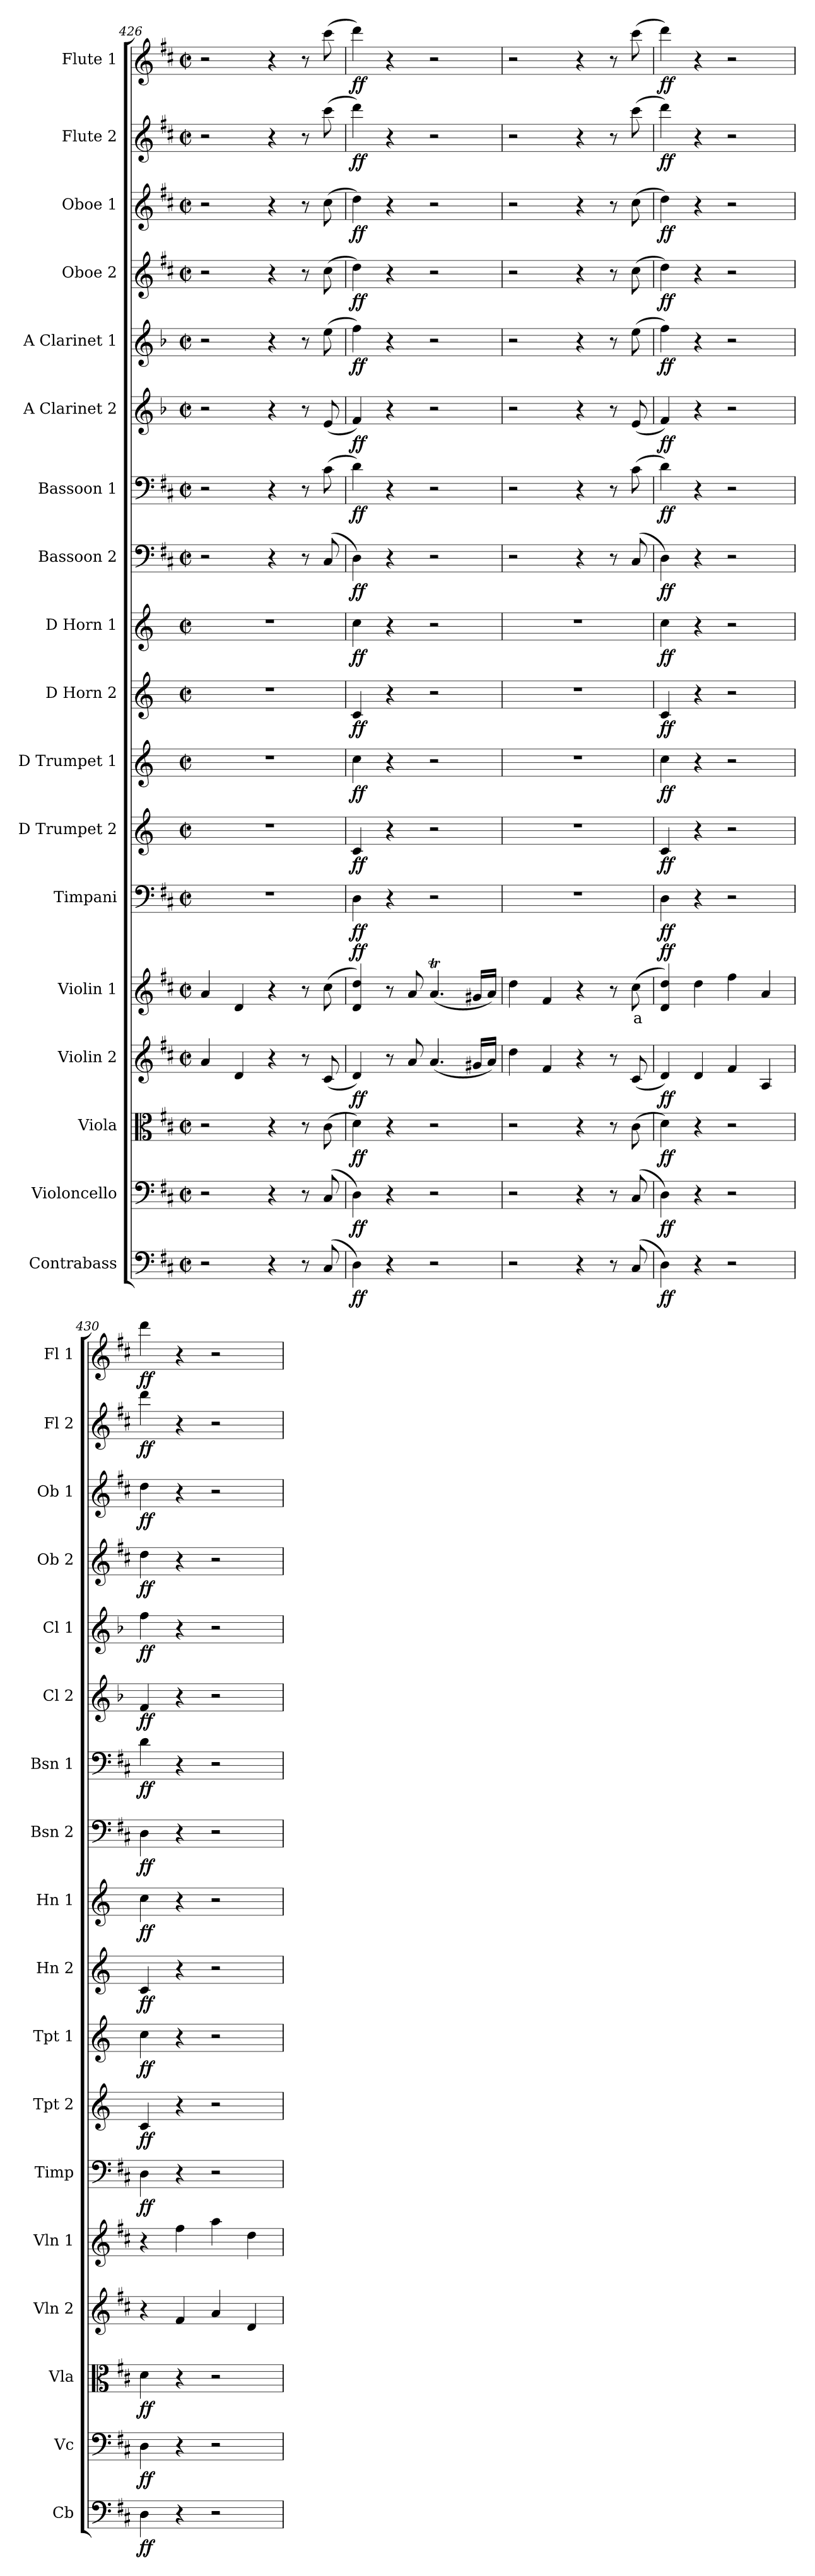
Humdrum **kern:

**kern	**dynam	**kern	**dynam	**kern	**dynam	**kern	**dynam	**kern	**text	**dynam	**kern	**dynam	**kern	**dynam	**kern	**dynam	**kern	**dynam	**kern	**dynam	**kern	**dynam	**kern	**dynam	**kern	**dynam	**kern	**dynam	**kern	**dynam	**kern	**dynam	**kern	**dynam	**kern	**dynam
*part18	*part18	*part17	*part17	*part16	*part16	*part15	*part15	*part14	*part14	*part14	*part13	*part13	*part12	*part12	*part11	*part11	*part10	*part10	*part9	*part9	*part8	*part8	*part7	*part7	*part6	*part6	*part5	*part5	*part4	*part4	*part3	*part3	*part2	*part2	*part1	*part1
*staff18	*staff18	*staff17	*staff17	*staff16	*staff16	*staff15	*staff15	*staff14	*staff14	*staff14	*staff13	*staff13	*staff12	*staff12	*staff11	*staff11	*staff10	*staff10	*staff9	*staff9	*staff8	*staff8	*staff7	*staff7	*staff6	*staff6	*staff5	*staff5	*staff4	*staff4	*staff3	*staff3	*staff2	*staff2	*staff1	*staff1
*I"Contrabass	*	*I"Violoncello	*	*I"Viola	*	*I"Violin 2	*	*I"Violin 1	*	*	*I"Timpani	*	*I"D Trumpet 2	*	*I"D Trumpet 1	*	*I"D Horn 2	*	*I"D Horn 1	*	*I"Bassoon 2	*	*I"Bassoon 1	*	*I"A Clarinet 2	*	*I"A Clarinet 1	*	*I"Oboe 2	*	*I"Oboe 1	*	*I"Flute 2	*	*I"Flute 1	*
*I'Cb	*	*I'Vc	*	*I'Vla	*	*I'Vln 2	*	*I'Vln 1	*	*	*I'Timp	*	*I'Tpt 2	*	*I'Tpt 1	*	*I'Hn 2	*	*I'Hn 1	*	*I'Bsn 2	*	*I'Bsn 1	*	*I'Cl 2	*	*I'Cl 1	*	*I'Ob 2	*	*I'Ob 1	*	*I'Fl 2	*	*I'Fl 1	*
*clefF4	*	*clefF4	*	*clefC3	*	*clefG2	*	*clefG2	*	*	*clefF4	*	*clefG2	*	*clefG2	*	*clefG2	*	*clefG2	*	*clefF4	*	*clefF4	*	*clefG2	*	*clefG2	*	*clefG2	*	*clefG2	*	*clefG2	*	*clefG2	*
*ITrd7c12	*	*	*	*	*	*	*	*	*	*	*	*	*ITrd-1c-2	*	*ITrd-1c-2	*	*ITrd6c10	*	*ITrd6c10	*	*	*	*	*	*ITrd2c3	*	*ITrd2c3	*	*	*	*	*	*	*	*	*
*k[f#c#]	*	*k[f#c#]	*	*k[f#c#]	*	*k[f#c#]	*	*k[f#c#]	*	*	*k[f#c#]	*	*k[f#c#]	*	*k[f#c#]	*	*k[f#c#]	*	*k[f#c#]	*	*k[f#c#]	*	*k[f#c#]	*	*k[f#c#]	*	*k[f#c#]	*	*k[f#c#]	*	*k[f#c#]	*	*k[f#c#]	*	*k[f#c#]	*
*M2/2	*	*M2/2	*	*M2/2	*	*M2/2	*	*M2/2	*	*	*M2/2	*	*M2/2	*	*M2/2	*	*M2/2	*	*M2/2	*	*M2/2	*	*M2/2	*	*M2/2	*	*M2/2	*	*M2/2	*	*M2/2	*	*M2/2	*	*M2/2	*
*met(c|)	*	*met(c|)	*	*met(c|)	*	*met(c|)	*	*met(c|)	*	*	*met(c|)	*	*met(c|)	*	*met(c|)	*	*met(c|)	*	*met(c|)	*	*met(c|)	*	*met(c|)	*	*met(c|)	*	*met(c|)	*	*met(c|)	*	*met(c|)	*	*met(c|)	*	*met(c|)	*
=426	=426	=426	=426	=426	=426	=426	=426	=426	=426	=426	=426	=426	=426	=426	=426	=426	=426	=426	=426	=426	=426	=426	=426	=426	=426	=426	=426	=426	=426	=426	=426	=426	=426	=426	=426	=426
2r	.	2r	.	2r	.	4a/	.	4a/	.	.	1r	.	1r	.	1r	.	1r	.	1r	.	2r	.	2r	.	2r	.	2r	.	2r	.	2r	.	2r	.	2r	.
.	.	.	.	.	.	4d/	.	4d/	.	.	.	.	.	.	.	.	.	.	.	.	.	.	.	.	.	.	.	.	.	.	.	.	.	.	.	.
4r	.	4r	.	4r	.	4r	.	4r	.	.	.	.	.	.	.	.	.	.	.	.	4r	.	4r	.	4r	.	4r	.	4r	.	4r	.	4r	.	4r	.
8r	.	8r	.	8r	.	8r	.	8r	.	.	.	.	.	.	.	.	.	.	.	.	8r	.	8r	.	8r	.	8r	.	8r	.	8r	.	8r	.	8r	.
(8CC#/	.	(8C#/	.	(8c#\	.	(8c#/	.	(8cc#\	.	.	.	.	.	.	.	.	.	.	.	.	(8C#/	.	(8c#\	.	(8c#/	.	(8cc#\	.	(8cc#\	.	(8cc#\	.	(8ccc#\	.	(8ccc#\	.
=427	=427	=427	=427	=427	=427	=427	=427	=427	=427	=427	=427	=427	=427	=427	=427	=427	=427	=427	=427	=427	=427	=427	=427	=427	=427	=427	=427	=427	=427	=427	=427	=427	=427	=427	=427	=427
!	!LO:DY:b	!	!LO:DY:b	!	!LO:DY:b	!	!LO:DY:b	!	!	!LO:DY:b	!	!LO:DY:b	!	!LO:DY:b	!	!LO:DY:b	!	!LO:DY:b	!	!LO:DY:b	!	!LO:DY:b	!	!LO:DY:b	!	!LO:DY:b	!	!LO:DY:b	!	!LO:DY:b	!	!LO:DY:b	!	!LO:DY:b	!	!LO:DY:b
4DD\)	ff	4D\)	ff	4d\)	ff	4d/)	ff	4d/ 4dd/)	.	ff	4D\	ff	4d/	ff	4dd\	ff	4D/	ff	4d\	ff	4D\)	ff	4d\)	ff	4d/)	ff	4dd\)	ff	4dd\)	ff	4dd\)	ff	4ddd\)	ff	4ddd\)	ff
4r	.	4r	.	4r	.	8r	.	8r	.	.	4r	.	4r	.	4r	.	4r	.	4r	.	4r	.	4r	.	4r	.	4r	.	4r	.	4r	.	4r	.	4r	.
.	.	.	.	.	.	8a/	.	8a/	.	.	.	.	.	.	.	.	.	.	.	.	.	.	.	.	.	.	.	.	.	.	.	.	.	.	.	.
2r	.	2r	.	2r	.	(4.a/	.	(4.aT/	.	.	2r	.	2r	.	2r	.	2r	.	2r	.	2r	.	2r	.	2r	.	2r	.	2r	.	2r	.	2r	.	2r	.
.	.	.	.	.	.	16g#X/LL	.	16g#X/LL	.	.	.	.	.	.	.	.	.	.	.	.	.	.	.	.	.	.	.	.	.	.	.	.	.	.	.	.
.	.	.	.	.	.	16a/JJ)	.	16a/JJ)	.	.	.	.	.	.	.	.	.	.	.	.	.	.	.	.	.	.	.	.	.	.	.	.	.	.	.	.
!!LO:PB:g=z
=428	=428	=428	=428	=428	=428	=428	=428	=428	=428	=428	=428	=428	=428	=428	=428	=428	=428	=428	=428	=428	=428	=428	=428	=428	=428	=428	=428	=428	=428	=428	=428	=428	=428	=428	=428	=428
2r	.	2r	.	2r	.	4dd\	.	4dd\	.	.	1r	.	1r	.	1r	.	1r	.	1r	.	2r	.	2r	.	2r	.	2r	.	2r	.	2r	.	2r	.	2r	.
.	.	.	.	.	.	4f#/	.	4f#/	.	.	.	.	.	.	.	.	.	.	.	.	.	.	.	.	.	.	.	.	.	.	.	.	.	.	.	.
4r	.	4r	.	4r	.	4r	.	4r	.	.	.	.	.	.	.	.	.	.	.	.	4r	.	4r	.	4r	.	4r	.	4r	.	4r	.	4r	.	4r	.
8r	.	8r	.	8r	.	8r	.	8r	.	.	.	.	.	.	.	.	.	.	.	.	8r	.	8r	.	8r	.	8r	.	8r	.	8r	.	8r	.	8r	.
!	!	!	!	!	!	!	!	!	!LO:LY:b:color=#FF0000	!	!	!	!	!	!	!	!	!	!	!	!	!	!	!	!	!	!	!	!	!	!	!	!	!	!	!
(8CC#/	.	(8C#/	.	(8c#\	.	(8c#/	.	(8cc#\	a	.	.	.	.	.	.	.	.	.	.	.	(8C#/	.	(8c#\	.	(8c#/	.	(8cc#\	.	(8cc#\	.	(8cc#\	.	(8ccc#\	.	(8ccc#\	.
=429	=429	=429	=429	=429	=429	=429	=429	=429	=429	=429	=429	=429	=429	=429	=429	=429	=429	=429	=429	=429	=429	=429	=429	=429	=429	=429	=429	=429	=429	=429	=429	=429	=429	=429	=429	=429
!	!LO:DY:b	!	!LO:DY:b	!	!LO:DY:b	!	!LO:DY:b	!	!	!LO:DY:b	!	!LO:DY:b	!	!LO:DY:b	!	!LO:DY:b	!	!LO:DY:b	!	!LO:DY:b	!	!LO:DY:b	!	!LO:DY:b	!	!LO:DY:b	!	!LO:DY:b	!	!LO:DY:b	!	!LO:DY:b	!	!LO:DY:b	!	!LO:DY:b
4DD\)	ff	4D\)	ff	4d\)	ff	4d/)	ff	4d/ 4dd/)	.	ff	4D\	ff	4d/	ff	4dd\	ff	4D/	ff	4d\	ff	4D\)	ff	4d\)	ff	4d/)	ff	4dd\)	ff	4dd\)	ff	4dd\)	ff	4ddd\)	ff	4ddd\)	ff
4r	.	4r	.	4r	.	4d/	.	4dd\	.	.	4r	.	4r	.	4r	.	4r	.	4r	.	4r	.	4r	.	4r	.	4r	.	4r	.	4r	.	4r	.	4r	.
2r	.	2r	.	2r	.	4f#/	.	4ff#\	.	.	2r	.	2r	.	2r	.	2r	.	2r	.	2r	.	2r	.	2r	.	2r	.	2r	.	2r	.	2r	.	2r	.
.	.	.	.	.	.	4A/	.	4a/	.	.	.	.	.	.	.	.	.	.	.	.	.	.	.	.	.	.	.	.	.	.	.	.	.	.	.	.
=430	=430	=430	=430	=430	=430	=430	=430	=430	=430	=430	=430	=430	=430	=430	=430	=430	=430	=430	=430	=430	=430	=430	=430	=430	=430	=430	=430	=430	=430	=430	=430	=430	=430	=430	=430	=430
!	!LO:DY:b	!	!LO:DY:b	!	!LO:DY:b	!	!	!	!	!	!	!LO:DY:b	!	!LO:DY:b	!	!LO:DY:b	!	!LO:DY:b	!	!LO:DY:b	!	!LO:DY:b	!	!LO:DY:b	!	!LO:DY:b	!	!LO:DY:b	!	!LO:DY:b	!	!LO:DY:b	!	!LO:DY:b	!	!LO:DY:b
4DD\	ff	4D\	ff	4d\	ff	4r	.	4r	.	.	4D\	ff	4d/	ff	4dd\	ff	4D/	ff	4d\	ff	4D\	ff	4d\	ff	4d/	ff	4dd\	ff	4dd\	ff	4dd\	ff	4ddd\	ff	4ddd\	ff
4r	.	4r	.	4r	.	4f#/	.	4ff#\	.	.	4r	.	4r	.	4r	.	4r	.	4r	.	4r	.	4r	.	4r	.	4r	.	4r	.	4r	.	4r	.	4r	.
2r	.	2r	.	2r	.	4a/	.	4aa\	.	.	2r	.	2r	.	2r	.	2r	.	2r	.	2r	.	2r	.	2r	.	2r	.	2r	.	2r	.	2r	.	2r	.
.	.	.	.	.	.	4d/	.	4dd\	.	.	.	.	.	.	.	.	.	.	.	.	.	.	.	.	.	.	.	.	.	.	.	.	.	.	.	.
=	=	=	=	=	=	=	=	=	=	=	=	=	=	=	=	=	=	=	=	=	=	=	=	=	=	=	=	=	=	=	=	=	=	=	=	=
*-	*-	*-	*-	*-	*-	*-	*-	*-	*-	*-	*-	*-	*-	*-	*-	*-	*-	*-	*-	*-	*-	*-	*-	*-	*-	*-	*-	*-	*-	*-	*-	*-	*-	*-	*-	*-
